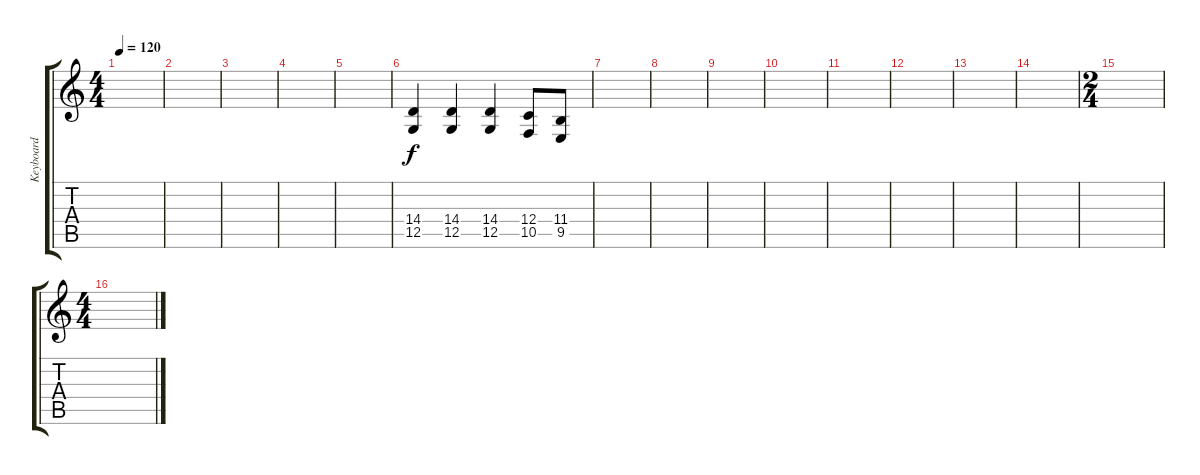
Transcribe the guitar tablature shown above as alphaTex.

\track ("Keyboard" "Keyboard") {instrument choiraahs}
\staff {score tabs}
\tuning (D4 A3 F3 C3 G2 D2) {hide}
\ts (4 4)
\tempo 120
\clef g2
\ks c
|
|
|
|
|
(14.4 12.5).4{volume 16 instrument acousticgrandpiano} (14.4 12.5).4 (14.4 12.5).4 (12.4 10.5).8 (11.4 9.5).8 |
|
|
|
|
|
|
|
|
\ts (2 4)
|
\ts (4 4)
